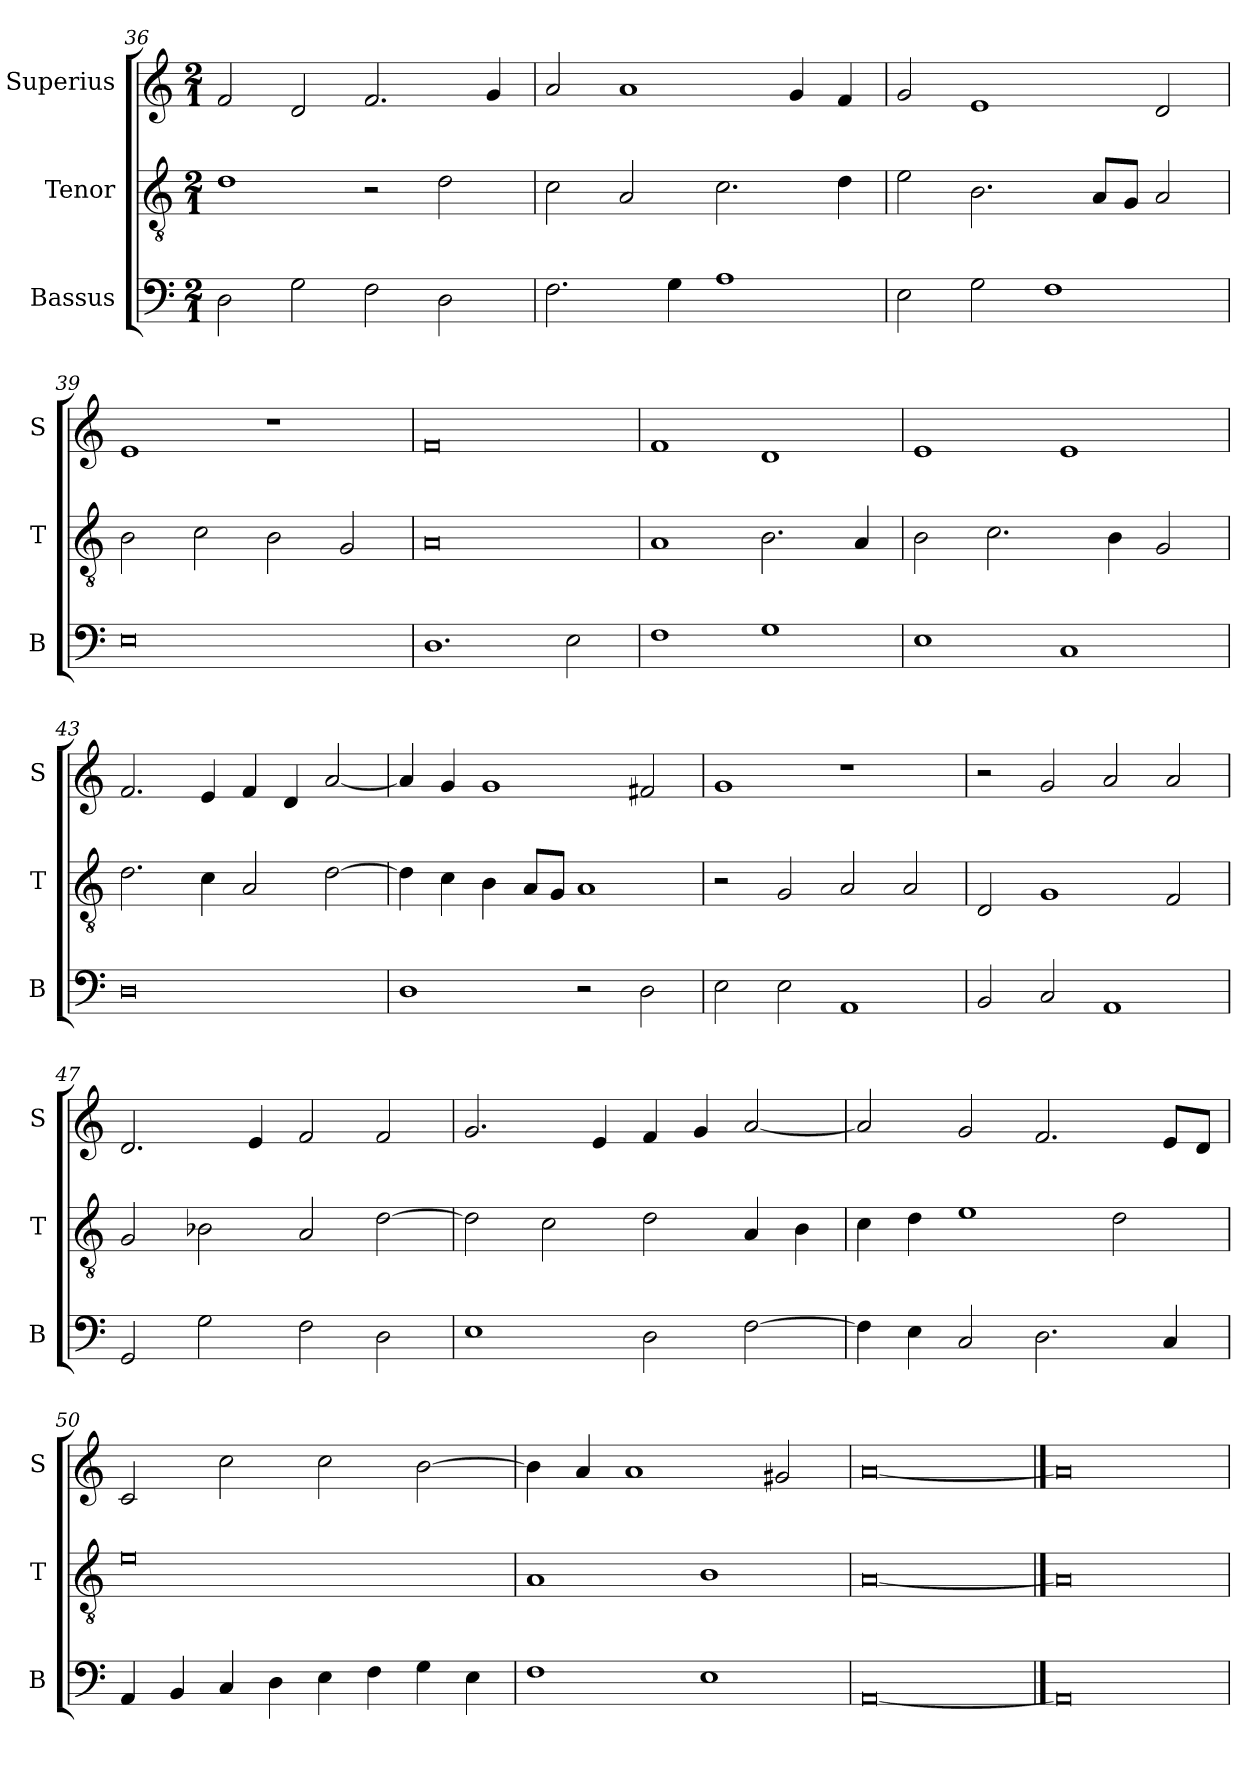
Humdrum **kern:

**kern	**kern	**kern
*part3	*part2	*part1
*staff3	*staff2	*staff1
*I"Bassus	*I"Tenor	*I"Superius
*I'B	*I'T	*I'S
*clefF4	*clefGv2	*clefG2
*k[]	*k[]	*k[]
*C:	*C:	*C:
*M2/1	*M2/1	*M2/1
=36	=36	=36
2D	1d	2f
2G	.	2d
2F	2r	2.f
2D	2d	.
.	.	4g
=37	=37	=37
2.F	2c	2a
.	2A	1a
4G	.	.
1A	2.c	.
.	.	4g
.	4d	4f
=38	=38	=38
2E	2e	2g
2G	2.B	1e
1F	.	.
.	8AL	.
.	8GJ	.
.	2A	2d
=39	=39	=39
0E	2B	1e
.	2c	.
.	2B	1r
.	2G	.
=40	=40	=40
1.D	0A	0f
2E	.	.
=41	=41	=41
1F	1A	1f
1G	2.B	1d
.	4A	.
=42	=42	=42
1E	2B	1e
.	2.c	.
1C	.	1e
.	4B	.
.	2G	.
=43	=43	=43
0D	2.d	2.f
.	4c	4e
.	2A	4f
.	.	4d
.	[2d	[2a
=44	=44	=44
1D	4d]	4a]
.	4c	4g
.	4B	1g
.	8AL	.
.	8GJ	.
2r	1A	.
2D	.	2f#X
=45	=45	=45
2E	2r	1g
2E	2G	.
1AA	2A	1r
.	2A	.
=46	=46	=46
2BB	2D	2r
2C	1G	2g
1AA	.	2a
.	2F	2a
=47	=47	=47
2GG	2G	2.d
2G	2B-X	.
.	.	4e
2F	2A	2f
2D	[2d	2f
=48	=48	=48
1E	2d]	2.g
.	2c	.
.	.	4e
2D	2d	4f
.	.	4g
[2F	4A	[2a
.	4B	.
=49	=49	=49
4F]	4c	2a]
4E	4d	.
2C	1e	2g
2.D	.	2.f
.	2d	.
4C	.	8eL
.	.	8dJ
=50	=50	=50
4AA	0e	2c
4BB	.	.
4C	.	2cc
4D	.	.
4E	.	2cc
4F	.	.
4G	.	[2b
4E	.	.
=51	=51	=51
1F	1A	4b]
.	.	4a
.	.	1a
1E	1B	.
.	.	2g#X
=52	=52	=52
[0AA	[0A	[0a
==53	==53	==53
0AA]	0A]	0a]
=	=	=
*-	*-	*-
